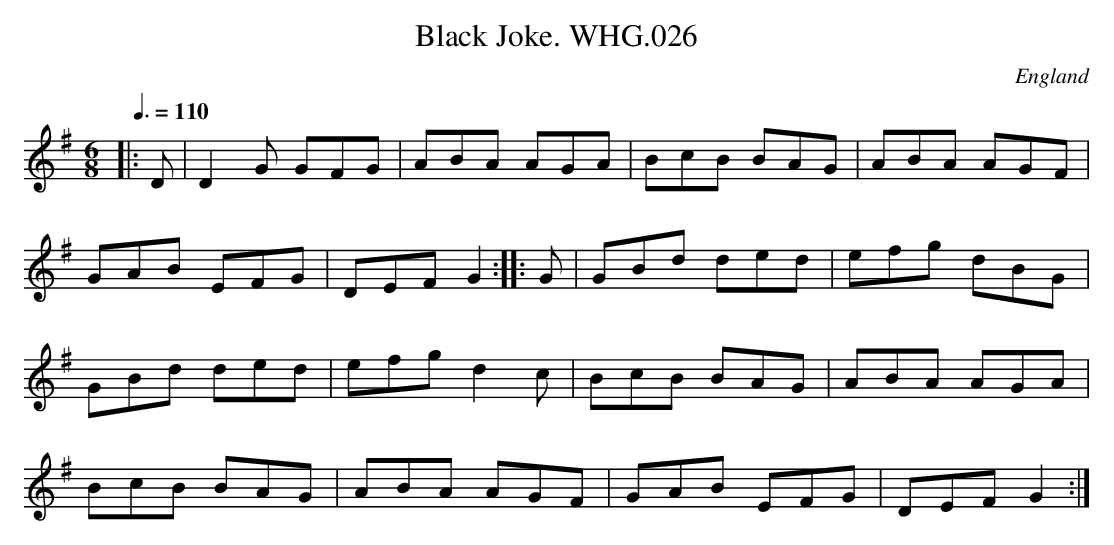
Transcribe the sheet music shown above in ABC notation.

X:1
T:Black Joke. WHG.026
L:1/8
M:6/8
O:England
Q:3/8=110
K:G
|:D|D2G GFG|ABA AGA|BcB BAG|ABA AGF|
GAB EFG|DEF G2::G|GBd ded|efg dBG|
GBd ded|efg d2c|BcB BAG|ABA AGA|
BcB BAG|ABA AGF|GAB EFG|DEF G2:|
